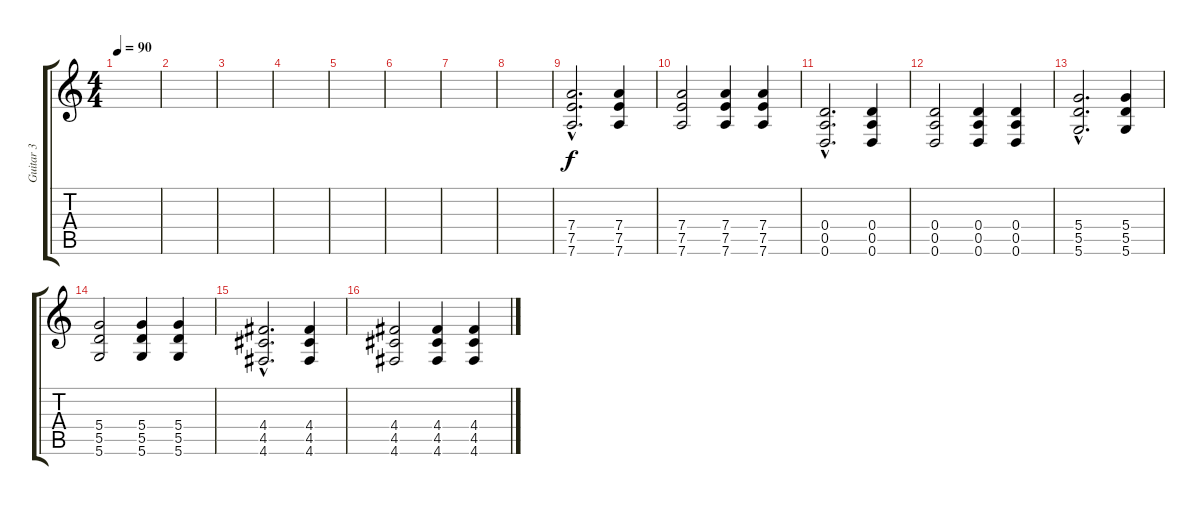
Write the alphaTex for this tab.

\track ("Guitar 3" "Guitar 3") {instrument overdrivenguitar}
\staff {score tabs}
\tuning (E4 B3 G3 D3 A2 D2) {hide}
\ts (4 4)
\tempo 90
\clef g2
\ks c
|
|
|
|
|
|
|
|
(7.4{hac} 7.5 7.6{hac}).2{d} (7.4 7.5 7.6).4 |
(7.4 7.5 7.6).2 (7.4 7.5 7.6).4 (7.4 7.5 7.6).4 |
(0.4{hac} 0.5{hac} 0.6{hac}).2{d} (0.4 0.5 0.6).4 |
(0.4 0.5 0.6).2 (0.4 0.5 0.6).4 (0.4 0.5 0.6).4 |
(5.4{hac} 5.5{hac} 5.6{hac}).2{d} (5.4 5.5 5.6).4 |
(5.4 5.5 5.6).2 (5.4 5.5 5.6).4 (5.4 5.5 5.6).4 |
(4.4{hac} 4.5{hac} 4.6{hac}).2{d} (4.4 4.5 4.6).4 |
(4.4 4.5 4.6).2 (4.4 4.5 4.6).4 (4.4 4.5 4.6).4
